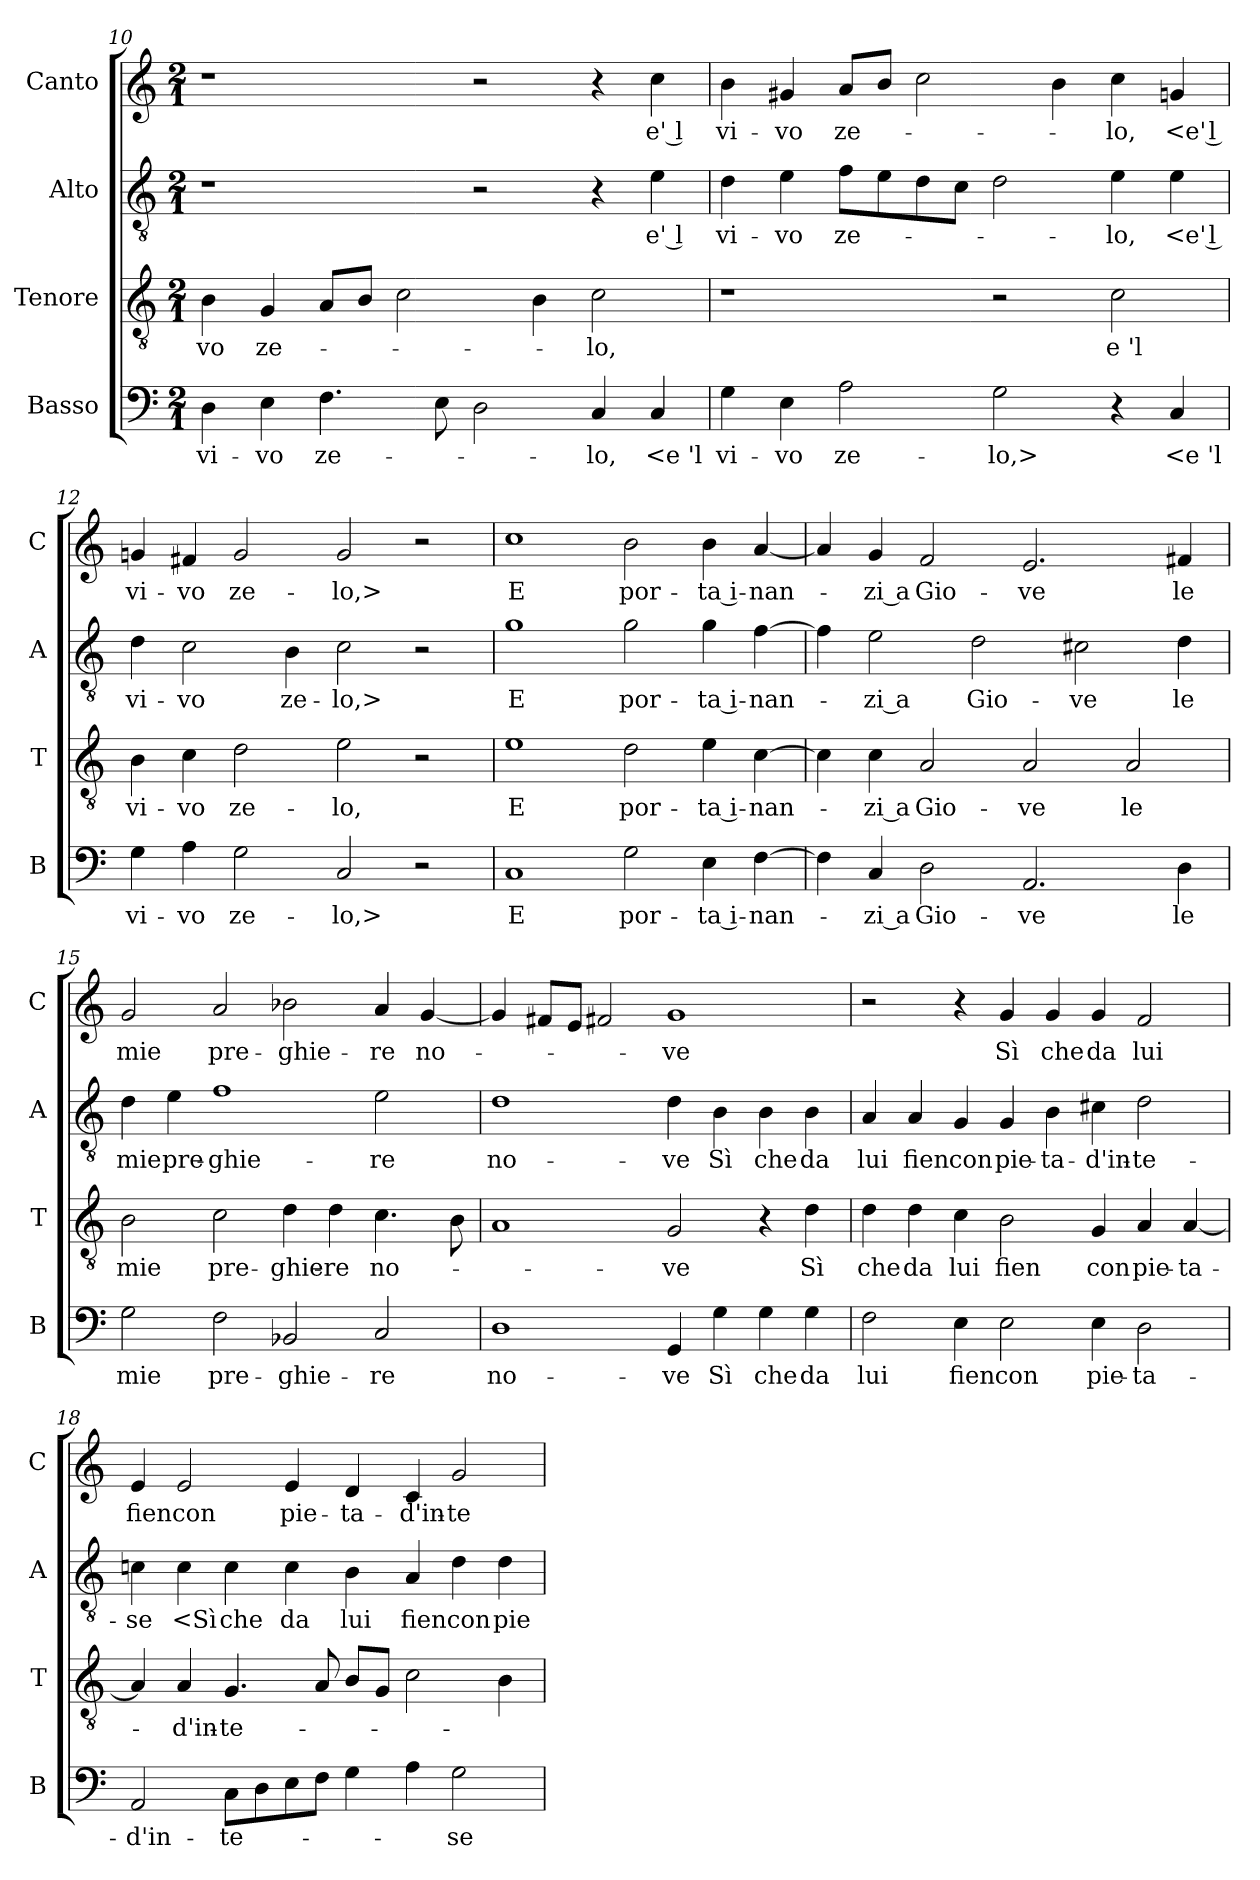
**kern	**text	**kern	**text	**kern	**text	**kern	**text
*part4	*part4	*part3	*part3	*part2	*part2	*part1	*part1
*staff4	*staff4	*staff3	*staff3	*staff2	*staff2	*staff1	*staff1
*I"Basso	*	*I"Tenore	*	*I"Alto	*	*I"Canto	*
*I'B	*	*I'T	*	*I'A	*	*I'C	*
*clefF4	*	*clefGv2	*	*clefGv2	*	*clefG2	*
*k[]	*	*k[]	*	*k[]	*	*k[]	*
*M2/1	*	*M2/1	*	*M2/1	*	*M2/1	*
=10	=10	=10	=10	=10	=10	=10	=10
4D	vi-	4B	-vo	1r	.	1r	.
4E	-vo	4G	ze-	.	.	.	.
4.F	ze-	8AL	.	.	.	.	.
.	.	8BJ	.	.	.	.	.
.	.	2c	.	.	.	.	.
8E	.	.	.	.	.	.	.
2D	.	.	.	2r	.	2r	.
.	.	4B	.	.	.	.	.
4C	-lo,	2c	-lo,	4r	.	4r	.
4C	<e 'l	.	.	4e	e' l	4cc	e' l
=11	=11	=11	=11	=11	=11	=11	=11
4G	vi-	1r	.	4d	vi-	4b	vi-
4E	-vo	.	.	4e	-vo	4g#X	-vo
2A	ze-	.	.	8fL	ze-	8aL	ze-
.	.	.	.	8e	.	8bJ	.
.	.	.	.	8d	.	2cc	.
.	.	.	.	8cJ	.	.	.
2G	-lo,>	2r	.	2d	.	.	.
.	.	.	.	.	.	4b	.
4r	.	2c	e 'l	4e	-lo,	4cc	-lo,
4C	<e 'l	.	.	4e	<e' l	4gn	<e' l
=12	=12	=12	=12	=12	=12	=12	=12
4G	vi-	4B	vi-	4d	vi-	4gn	vi-
4A	-vo	4c	-vo	2c	-vo	4f#X	-vo
2G	ze-	2d	ze-	.	.	2g	ze-
.	.	.	.	4B	ze-	.	.
2C	-lo,>	2e	-lo,	2c	-lo,>	2g	-lo,>
2r	.	2r	.	2r	.	2r	.
=13	=13	=13	=13	=13	=13	=13	=13
1C	E	1e	E	1g	E	1cc	E
2G	por-	2d	por-	2g	por-	2b	por-
4E	-ta i-	4e	-ta i-	4g	-ta i-	4b	-ta i-
[4F	-nan-	[4c	-nan-	[4f	-nan-	[4a	-nan-
=14	=14	=14	=14	=14	=14	=14	=14
4F]	.	4c]	.	4f]	.	4a]	.
4C	-zi a	4c	-zi a	2e	-zi a	4g	-zi a
2D	Gio-	2A	Gio-	.	.	2f	Gio-
.	.	.	.	2d	Gio-	.	.
2.AA	-ve	2A	-ve	.	.	2.e	-ve
.	.	.	.	2c#X	-ve	.	.
.	.	2A	le	.	.	.	.
4D	le	.	.	4d	le	4f#X	le
=15	=15	=15	=15	=15	=15	=15	=15
2G	mie	2B	mie	4d	mie	2g	mie
.	.	.	.	4e	pre-	.	.
2F	pre-	2c	pre-	1f	-ghie-	2a	pre-
2BB-X	-ghie-	4d	-ghie-	.	.	2b-X	-ghie-
.	.	4d	-re	.	.	.	.
2C	-re	4.c	no-	2e	-re	4a	-re
.	.	.	.	.	.	[4g	no-
.	.	8B	.	.	.	.	.
=16	=16	=16	=16	=16	=16	=16	=16
1D	no-	1A	.	1d	no-	4g]	.
.	.	.	.	.	.	8f#XL	.
.	.	.	.	.	.	8eJ	.
.	.	.	.	.	.	2f#X	.
4GG	-ve	2G	-ve	4d	-ve	1g	-ve
4G	Sì	.	.	4B	Sì	.	.
4G	che	4r	.	4B	che	.	.
4G	da	4d	Sì	4B	da	.	.
=17	=17	=17	=17	=17	=17	=17	=17
2F	lui	4d	che	4A	lui	2r	.
.	.	4d	da	4A	fien	.	.
4E	fien	4c	lui	4G	con	4r	.
2E	con	2B	fien	4G	pie-	4g	Sì
.	.	.	.	4B	-ta-	4g	che
4E	pie-	4G	con	4c#X	-d'in-	4g	da
2D	-ta-	4A	pie-	2d	-te-	2f	lui
.	.	[4A	-ta-	.	.	.	.
=18	=18	=18	=18	=18	=18	=18	=18
2AA	-d'in-	4A]	.	4cn	-se	4e	fien
.	.	4A	-d'in-	4c	<Sì	2e	con
8CL	-te-	4.G	-te-	4c	che	.	.
8D	.	.	.	.	.	.	.
8E	.	.	.	4c	da	4e	pie-
8FJ	.	8A	.	.	.	.	.
4G	.	8BL	.	4B	lui	4d	-ta-
.	.	8GJ	.	.	.	.	.
4A	.	2c	.	4A	fien	4c	-d'in-
2G	-se	.	.	4d	con	2g	-te-
.	.	4B	.	4d	pie-	.	.
=	=	=	=	=	=	=	=
*-	*-	*-	*-	*-	*-	*-	*-
